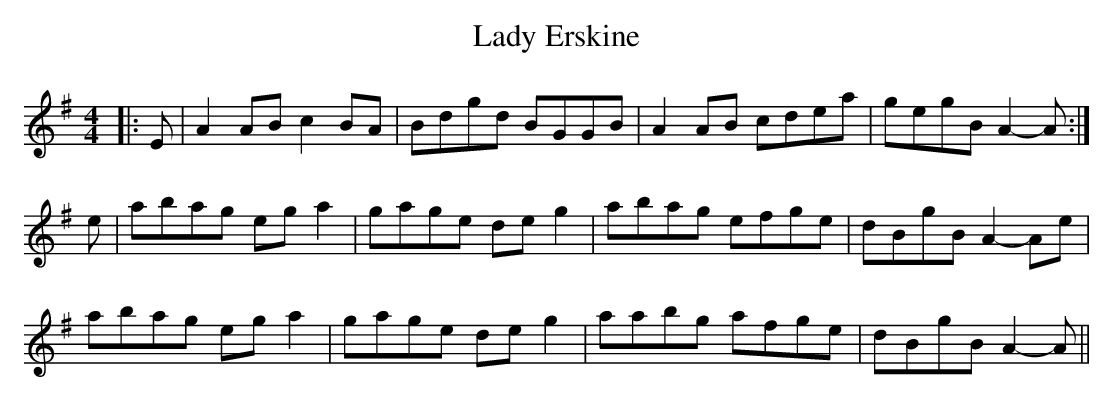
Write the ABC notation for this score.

X:1
T: Lady Erskine
M: 4/4
L: 1/8
K: Ador
|: E | A2AB c2BA | Bdgd BGGB | A2AB cdea |gegB A2-A :|
e | abag ega2 | gage deg2 | abag efge | dBgB A2-Ae|
abag ega2 | gage deg2 | aabg afge | dBgB A2-A ||
